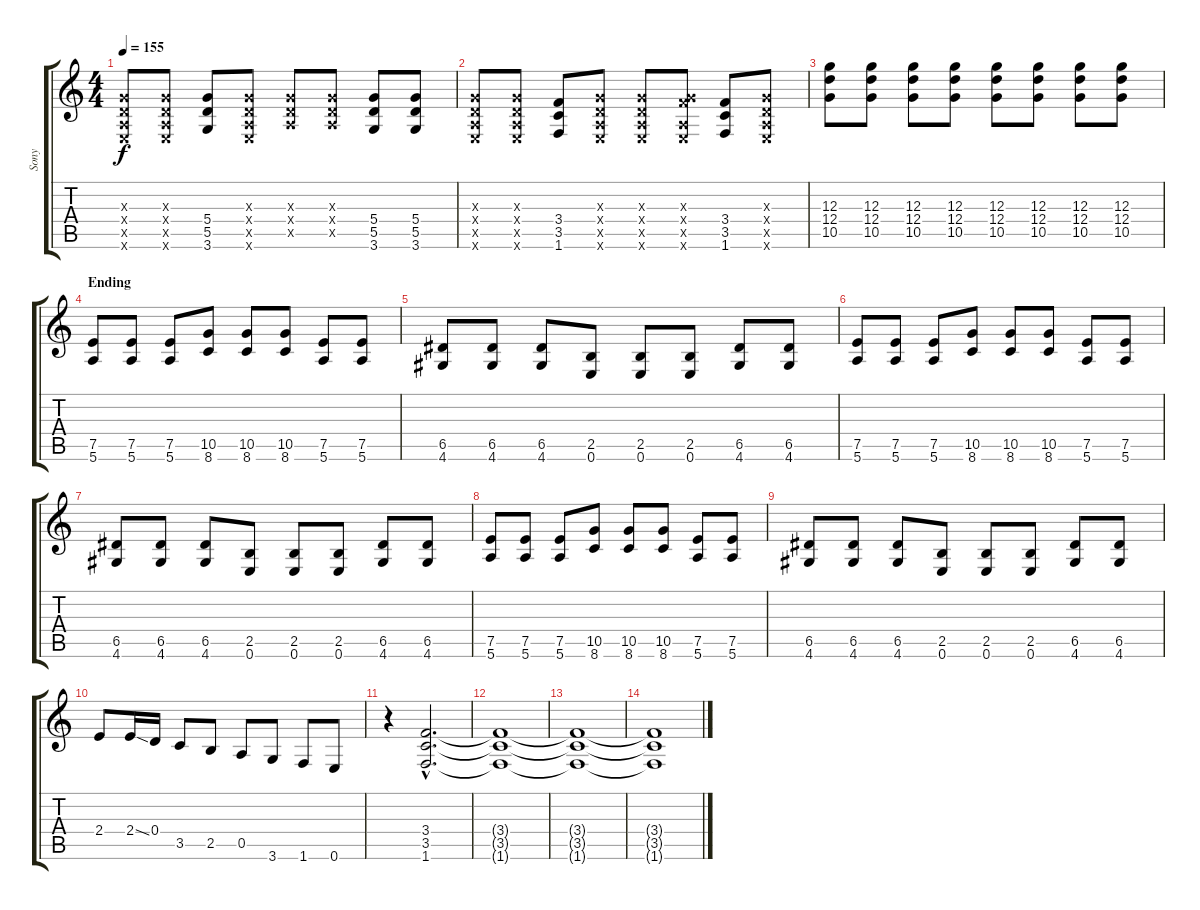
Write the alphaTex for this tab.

\track ("Sony" "Sony") {instrument distortionguitar}
\staff {score tabs}
\tuning (E4 B3 G3 D3 A2 E2) {hide}
\ts (4 4)
\tempo 155
\clef g2
\ks c
(0.3{x} 0.4{x} 0.5{x} 0.6{x}).8{dy f} (0.3{x} 0.4{x} 0.5{x} 0.6{x}).8 (5.4 5.5 3.6).8 (0.3{x} 0.4{x} 0.5{x} 0.6{x}).8 (0.3{x} 0.4{x} 0.5{x}).8 (0.3{x} 0.4{x} 0.5{x}).8 (5.4 5.5 3.6).8 (5.4 5.5 3.6).8 |
(0.3{x} 0.4{x} 0.5{x} 0.6{x}).8 (0.3{x} 0.4{x} 0.5{x} 0.6{x}).8 (3.4 3.5 1.6).8 (0.3{x} 0.4{x} 0.5{x} 0.6{x}).8 (0.3{x} 0.4{x} 0.5{x} 0.6{x}).8 (0.3{x} 3.4{x} 0.5{x} 0.6{x}).8 (3.4 3.5 1.6).8 (0.3{x} 0.4{x} 0.5{x} 0.6{x}).8 |
(12.3 12.4 10.5).8 (12.3 12.4 10.5).8 (12.3 12.4 10.5).8 (12.3 12.4 10.5).8 (12.3 12.4 10.5).8 (12.3 12.4 10.5).8 (12.3 12.4 10.5).8 (12.3 12.4 10.5).8 |
\section ("" "Ending")
(7.5 5.6).8 (7.5 5.6).8 (7.5 5.6).8 (10.5 8.6).8 (10.5 8.6).8 (10.5 8.6).8 (7.5 5.6).8 (7.5 5.6).8 |
(6.5 4.6).8 (6.5 4.6).8 (6.5 4.6).8 (2.5 0.6).8 (2.5 0.6).8 (2.5 0.6).8 (6.5 4.6).8 (6.5 4.6).8 |
(7.5 5.6).8 (7.5 5.6).8 (7.5 5.6).8 (10.5 8.6).8 (10.5 8.6).8 (10.5 8.6).8 (7.5 5.6).8 (7.5 5.6).8 |
(6.5 4.6).8 (6.5 4.6).8 (6.5 4.6).8 (2.5 0.6).8 (2.5 0.6).8 (2.5 0.6).8 (6.5 4.6).8 (6.5 4.6).8 |
(7.5 5.6).8 (7.5 5.6).8 (7.5 5.6).8 (10.5 8.6).8 (10.5 8.6).8 (10.5 8.6).8 (7.5 5.6).8 (7.5 5.6).8 |
(6.5 4.6).8 (6.5 4.6).8 (6.5 4.6).8 (2.5 0.6).8 (2.5 0.6).8 (2.5 0.6).8 (6.5 4.6).8 (6.5 4.6).8 |
2.4.8 2.4{ss}.16 0.4.16 3.5.8 2.5.8 0.5.8 3.6.8 1.6.8 0.6.8 |
r.4 (3.4{hac} 3.5{hac} 1.6{hac}).2{d} |
(3.4{t} 3.5{t} 1.6{t}).1 |
(3.4{t} 3.5{t} 1.6{t}).1 |
(3.4{t} 3.5{t} 1.6{t}).1
